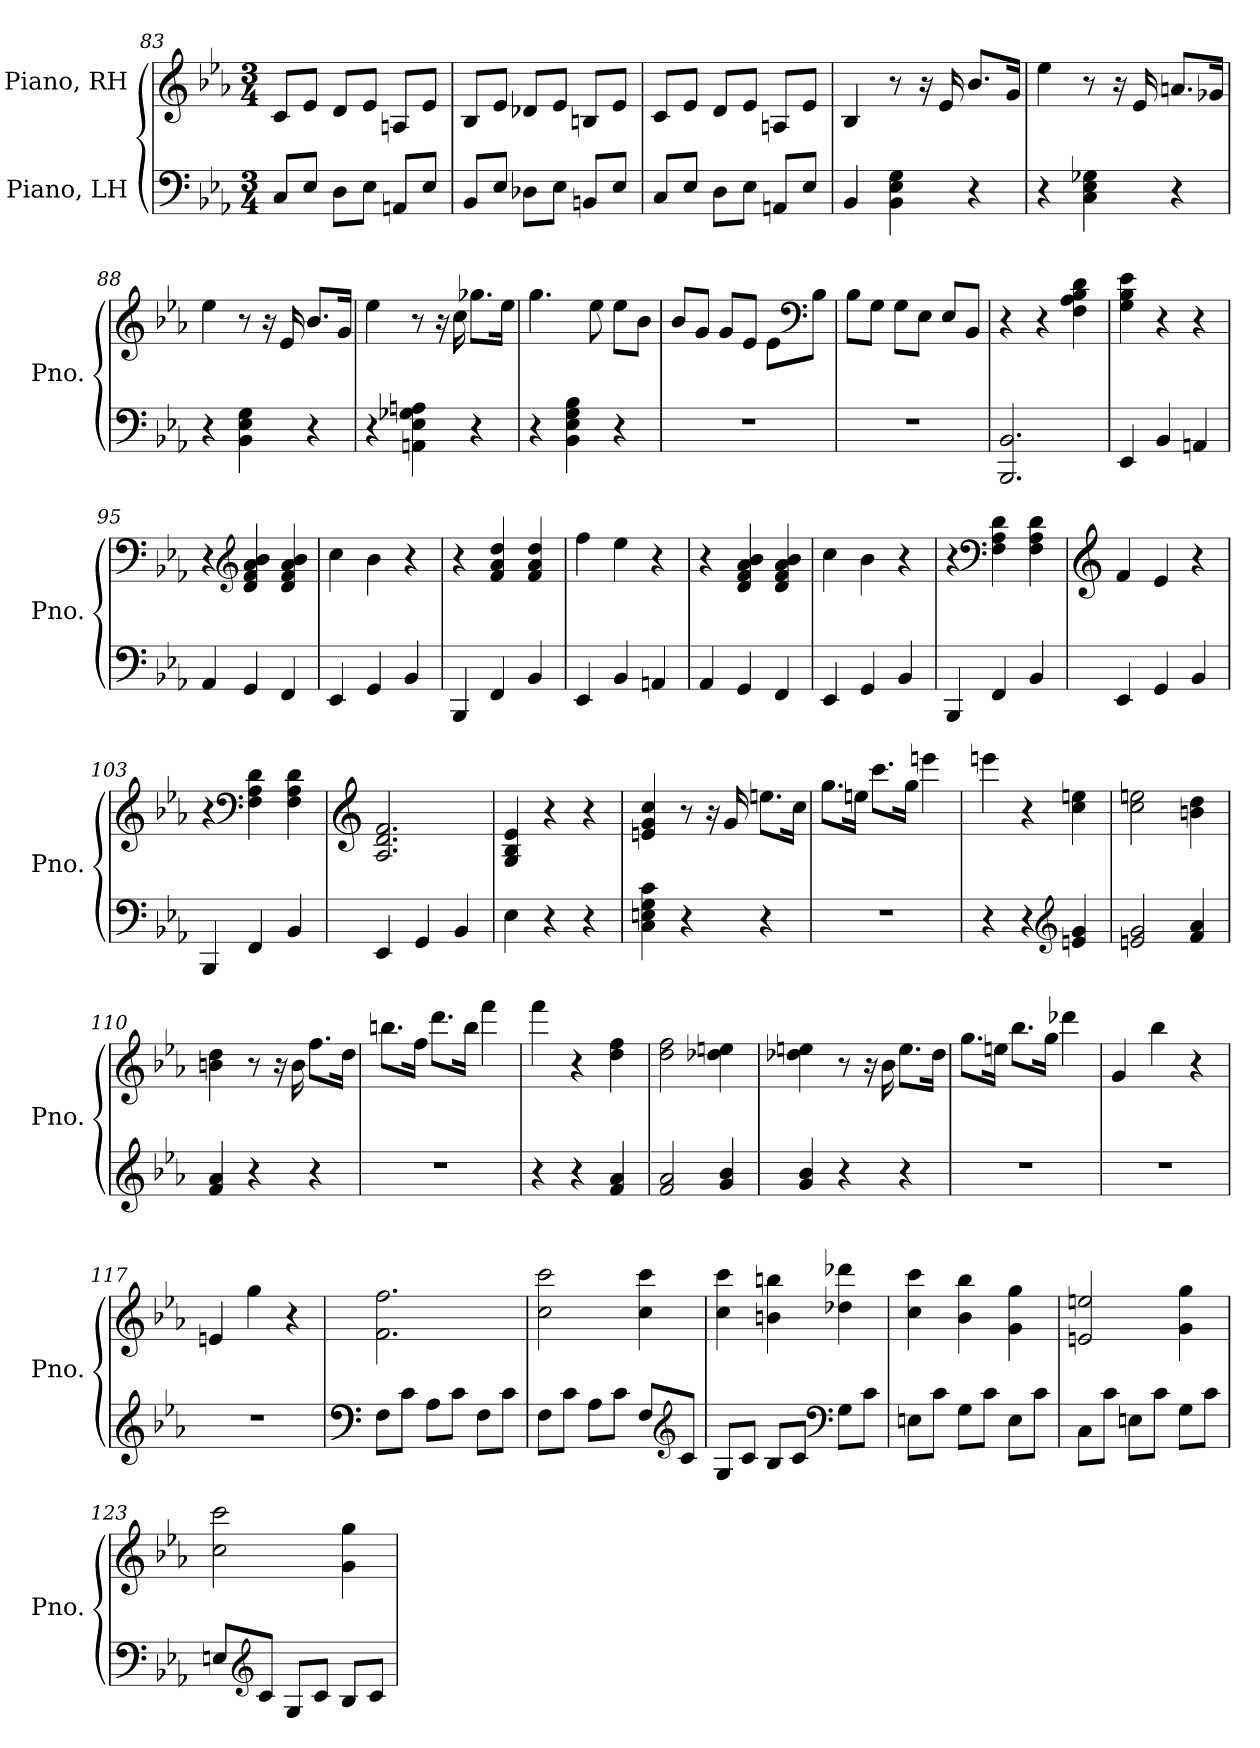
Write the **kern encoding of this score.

**kern	**kern
*part2	*part1
*staff2	*staff1
*I"Piano, LH	*I"Piano, RH
*I'Pno.	*I'Pno.
*clefF4	*clefG2
*k[b-e-a-]	*k[b-e-a-]
*M3/4	*M3/4
=83	=83
8C/L	8c/L
8E-/J	8e-/J
8D\L	8d/L
8E-\J	8e-/J
8AAn/L	8An/L
8E-/J	8e-/J
=84	=84
8BB-/L	8B-/L
8E-/J	8e-/J
8D-X\L	8d-X/L
8E-\J	8e-/J
8BBn/L	8Bn/L
8E-/J	8e-/J
!!LO:LB:g=z
=85	=85
8C/L	8c/L
8E-/J	8e-/J
8D\L	8d/L
8E-\J	8e-/J
8AAn/L	8An/L
8E-/J	8e-/J
=86	=86
4BB-/	4B-/
4BB-\ 4E-\ 4G\	8r
.	16r
.	16e-/
4r	8.b-/L
.	16g/Jk
=87	=87
4r	4ee-\
4C\ 4E-\ 4G-X\	8r
.	16r
.	16e-/
4r	8.an/L
.	16g-X/Jk
=88	=88
4r	4ee-\
4BB-\ 4E-\ 4G\	8r
.	16r
.	16e-/
4r	8.b-/L
.	16g/Jk
=89	=89
4r	4ee-\
4AAn\ 4E-\ 4G-X\ 4An\	8r
.	16r
.	16cc\
4r	8.gg-X\L
.	16ee-\Jk
!!LO:LB:g=z
=90	=90
4r	4.gg\
4BB-\ 4E-\ 4G\ 4B-\	.
.	8ee-\
4r	8ee-\L
.	8b-\J
=91	=91
2.r	8b-/L
.	8g/J
.	8g/L
.	8e-/J
.	8e-\L
*	*clefF4
.	8B-\J
=92	=92
2.r	8B-\L
.	8G\J
.	8G\L
.	8E-\J
.	8E-/L
.	8BB-/J
=93	=93
2.BBB-/ 2.BB-/	4r
.	4r
.	4F\ 4A-\ 4B-\ 4d\
=94	=94
4EE-/	4G\ 4B-\ 4e-\
4BB-/	4r
4AAn/	4r
=95	=95
4AA-/	4r
*	*clefG2
4GG/	4d/ 4f/ 4a-/ 4b-/
4FF/	4d/ 4f/ 4a-/ 4b-/
=96	=96
4EE-/	4cc\
4GG/	4b-\
4BB-/	4r
!!LO:LB:g=z
=97	=97
4BBB-/	4r
4FF/	4f/ 4a-/ 4dd/
4BB-/	4f/ 4a-/ 4dd/
=98	=98
4EE-/	4ff\
4BB-/	4ee-\
4AAn/	4r
=99	=99
4AA-/	4r
4GG/	4d/ 4f/ 4a-/ 4b-/
4FF/	4d/ 4f/ 4a-/ 4b-/
=100	=100
4EE-/	4cc\
4GG/	4b-\
4BB-/	4r
=101	=101
4BBB-/	4r
*	*clefF4
4FF/	4F\ 4A-\ 4d\
4BB-/	4F\ 4A-\ 4d\
=102	=102
*	*clefG2
4EE-/	4f/
4GG/	4e-/
4BB-/	4r
=103	=103
4BBB-/	4r
*	*clefF4
4FF/	4F\ 4A-\ 4d\
4BB-/	4F\ 4A-\ 4d\
=104	=104
*	*clefG2
4EE-/	2.A-/ 2.d/ 2.f/
4GG/	.
4BB-/	.
!!LO:LB:g=z
=105	=105
4E-\	4G/ 4B-/ 4e-/
4r	4r
4r	4r
=106	=106
4C\ 4En\ 4G\ 4c\	4en/ 4g/ 4cc/
4r	8r
.	16r
.	16g/
4r	8.een\L
.	16cc\Jk
=107	=107
2.r	8.gg\L
.	16een\Jk
.	8.ccc\L
.	16gg\Jk
.	4eeen\
=108	=108
4r	4eeen\
4r	4r
*clefG2	*
4en/ 4g/	4cc\ 4een\
=109	=109
2en/ 2g/	2cc\ 2een\
4f/ 4a-/	4bn\ 4dd\
=110	=110
4f/ 4a-/	4bn\ 4dd\
4r	8r
.	16r
.	16b\
4r	8.ff\L
.	16dd\Jk
!!LO:LB:g=z
=111	=111
2.r	8.bbn\L
.	16ff\Jk
.	8.ddd\L
.	16bb\Jk
.	4fff\
=112	=112
4r	4fff\
4r	4r
4f/ 4a-/	4dd\ 4ff\
=113	=113
2f/ 2a-/	2dd\ 2ff\
4g/ 4b-/	4dd-X\ 4een\
=114	=114
4g/ 4b-/	4dd-X\ 4een\
4r	8r
.	16r
.	16b-\
4r	8.ee\L
.	16dd-\Jk
=115	=115
2.r	8.gg\L
.	16een\Jk
.	8.bb-\L
.	16gg\Jk
.	4ddd-X\
=116	=116
2.r	4g/
.	4bb-\
.	4r
=117	=117
2.r	4en/
.	4gg\
.	4r
!!LO:PB:g=z
=118	=118
*clefF4	*
8F\L	2.f\ 2.ff\
8c\J	.
8A-\L	.
8c\J	.
8F\L	.
8c\J	.
=119	=119
8F\L	2cc\ 2ccc\
8c\J	.
8A-\L	.
8c\J	.
8F/L	4cc\ 4ccc\
*clefG2	*
8c/J	.
=120	=120
8G/L	4cc\ 4ccc\
8c/J	.
8B-/L	4bn\ 4bbn\
8c/J	.
*clefF4	*
8G\L	4dd-X\ 4ddd-X\
8c\J	.
=121	=121
8En\L	4cc\ 4ccc\
8c\J	.
8G\L	4b-\ 4bb-\
8c\J	.
8E\L	4g\ 4gg\
8c\J	.
=122	=122
8C\L	2en/ 2een/
8c\J	.
8En\L	.
8c\J	.
8G\L	4g\ 4gg\
8c\J	.
!!LO:LB:g=z
=123	=123
8En/L	2cc\ 2ccc\
*clefG2	*
8c/J	.
8G/L	.
8c/J	.
8B-/L	4g\ 4gg\
8c/J	.
=	=
*-	*-
